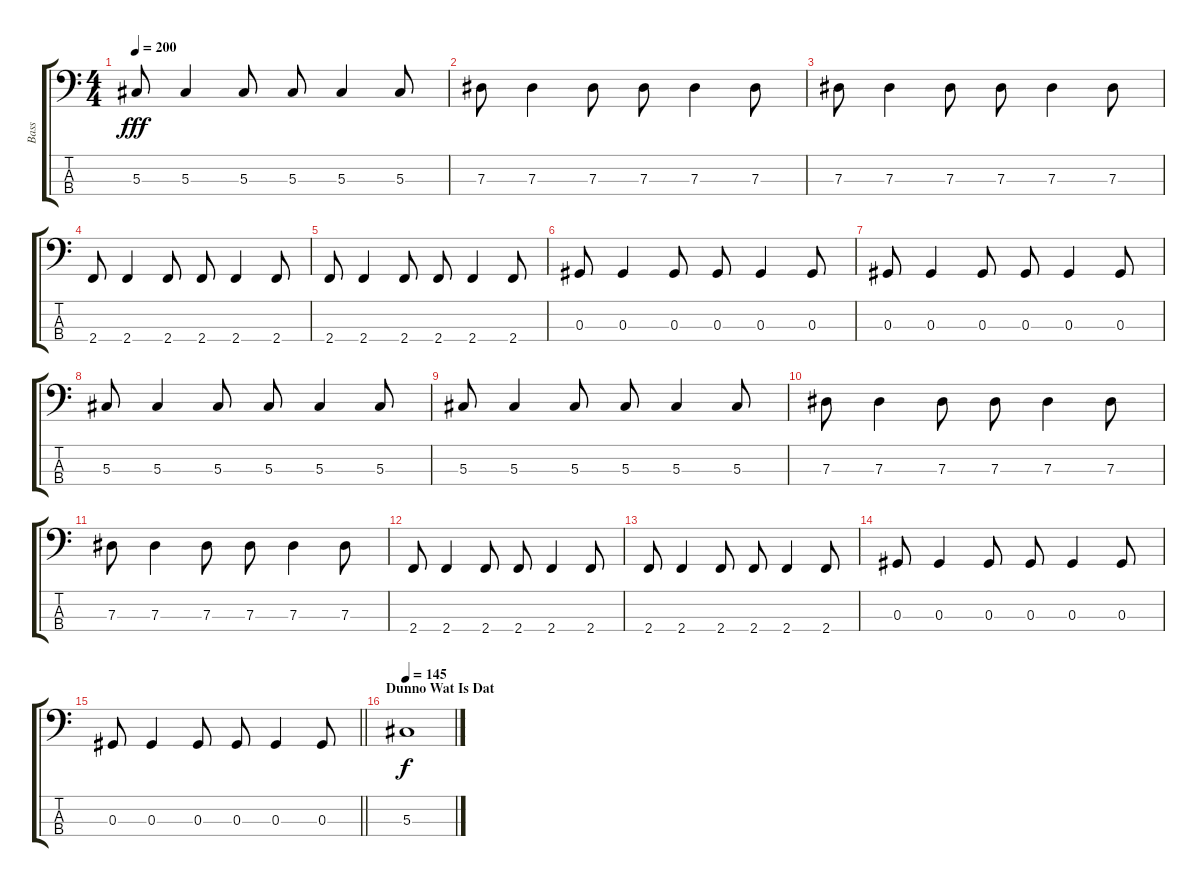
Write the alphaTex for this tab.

\track ("Bass" "Bass") {instrument electricbasspick}
\staff {score tabs}
\tuning (Gb2 Db2 Ab1 Eb1) {hide}
\ts (4 4)
\tempo 200
\clef f4
\ks c
5.3.8{dy fff} 5.3.4 5.3.8 5.3.8 5.3.4 5.3.8 |
7.3.8 7.3.4 7.3.8 7.3.8 7.3.4 7.3.8 |
7.3.8 7.3.4 7.3.8 7.3.8 7.3.4 7.3.8 |
2.4.8 2.4.4 2.4.8 2.4.8 2.4.4 2.4.8 |
2.4.8 2.4.4 2.4.8 2.4.8 2.4.4 2.4.8 |
0.3.8 0.3.4 0.3.8 0.3.8 0.3.4 0.3.8 |
0.3.8 0.3.4 0.3.8 0.3.8 0.3.4 0.3.8 |
5.3.8 5.3.4 5.3.8 5.3.8 5.3.4 5.3.8 |
5.3.8 5.3.4 5.3.8 5.3.8 5.3.4 5.3.8 |
7.3.8 7.3.4 7.3.8 7.3.8 7.3.4 7.3.8 |
7.3.8 7.3.4 7.3.8 7.3.8 7.3.4 7.3.8 |
2.4.8 2.4.4 2.4.8 2.4.8 2.4.4 2.4.8 |
2.4.8 2.4.4 2.4.8 2.4.8 2.4.4 2.4.8 |
0.3.8 0.3.4 0.3.8 0.3.8 0.3.4 0.3.8 |
\barLineRight lightlight
0.3.8 0.3.4 0.3.8 0.3.8 0.3.4 0.3.8 |
\section ("" "Dunno Wat Is Dat")
\tempo 145
5.3.1{dy f}
